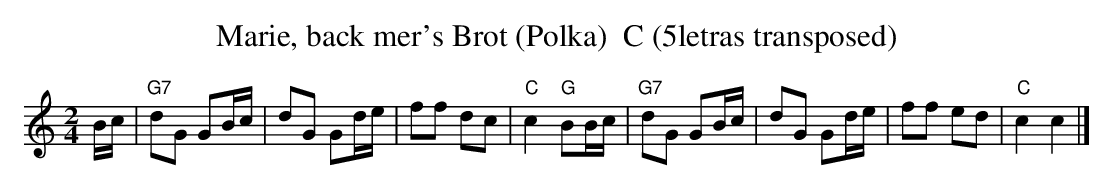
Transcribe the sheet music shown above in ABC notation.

X:1
T:Marie, back mer's Brot (Polka)  C (5letras transposed)
M:2/4
L:1/16
K:C transpose=3 %%MIDI gchordon
Bc | "G7"d2G2 G2Bc | d2G2 G2de | f2f2 d2c2 | "C"c4 "G"B2Bc | "G7"d2G2 G2Bc | d2G2 G2de | f2f2 e2d2 | "C"c4c4 |]
